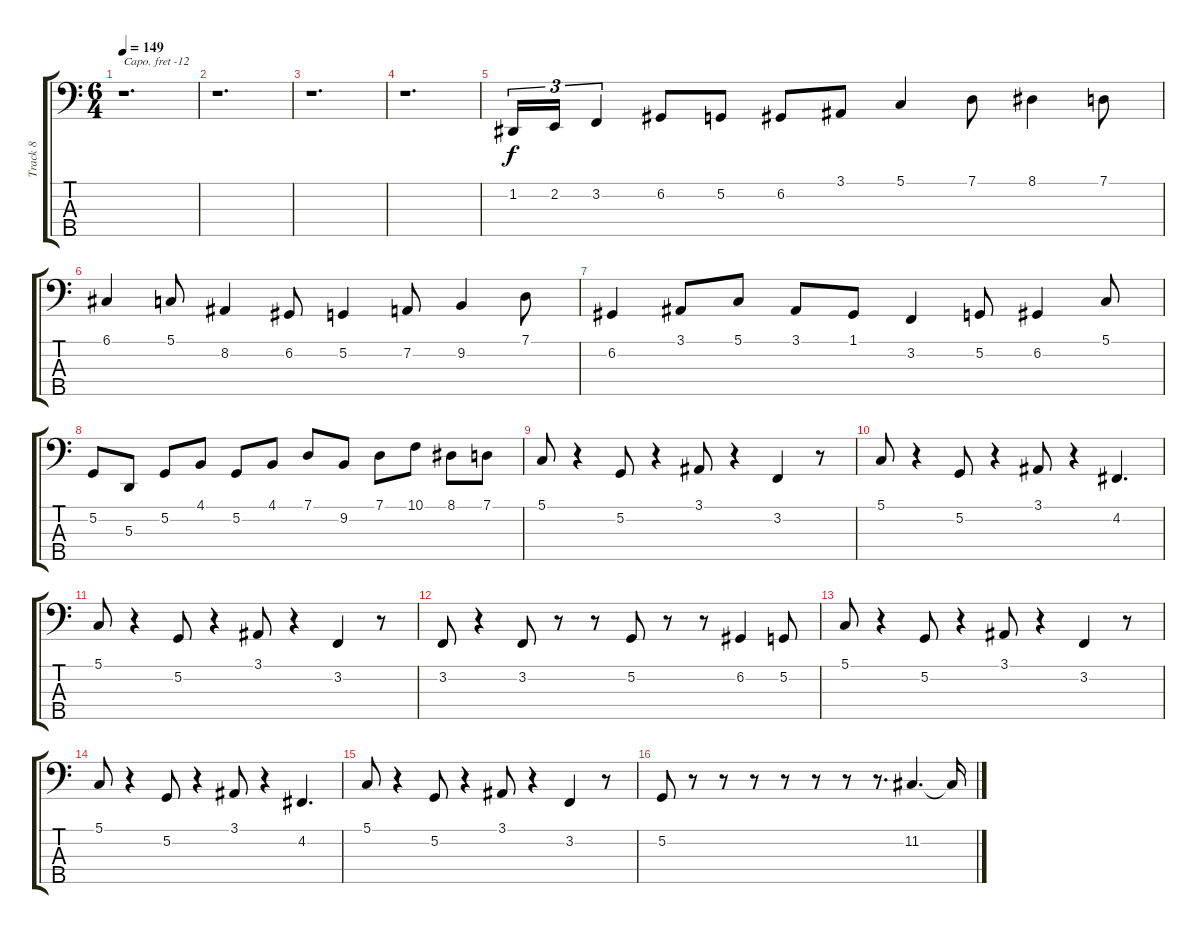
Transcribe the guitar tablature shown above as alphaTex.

\track ("Track 8" "Track 8") {instrument contrabass}
\staff {score tabs}
\capo -12
\tuning (G2 D2 A1 E1 B0) {hide}
\ts (6 4)
\tempo 149
\clef f4
\ks c
r.1{d dy f} |
r.1{d} |
r.1{d} |
r.1{d} |
1.2.16{tu (3 2)} 2.2.16{tu (3 2)} 3.2.4{tu (3 2)} 6.2.8 5.2.8 6.2.8 3.1.8 5.1.4 7.1.8 8.1.4 7.1.8 |
6.1.4 5.1.8 8.2.4 6.2.8 5.2.4 7.2.8 9.2.4 7.1.8 |
6.2.4 3.1.8 5.1.8 3.1.8 1.1.8 3.2.4 5.2.8 6.2.4 5.1.8 |
5.2.8 5.3.8 5.2.8 4.1.8 5.2.8 4.1.8 7.1.8 9.2.8 7.1.8 10.1.8 8.1.8 7.1.8 |
5.1.8 r.4 5.2.8 r.4 3.1.8 r.4 3.2.4 r.8 |
5.1.8 r.4 5.2.8 r.4 3.1.8 r.4 4.2.4{d} |
5.1.8 r.4 5.2.8 r.4 3.1.8 r.4 3.2.4 r.8 |
3.2.8 r.4 3.2.8 r.8 r.8 5.2.8 r.8 r.8 6.2.4 5.2.8 |
5.1.8 r.4 5.2.8 r.4 3.1.8 r.4 3.2.4 r.8 |
5.1.8 r.4 5.2.8 r.4 3.1.8 r.4 4.2.4{d} |
5.1.8 r.4 5.2.8 r.4 3.1.8 r.4 3.2.4 r.8 |
5.2.8 r.8 r.8 r.8 r.8 r.8 r.8 r.8{d} 11.2.4{d} 11.2{t}.16
